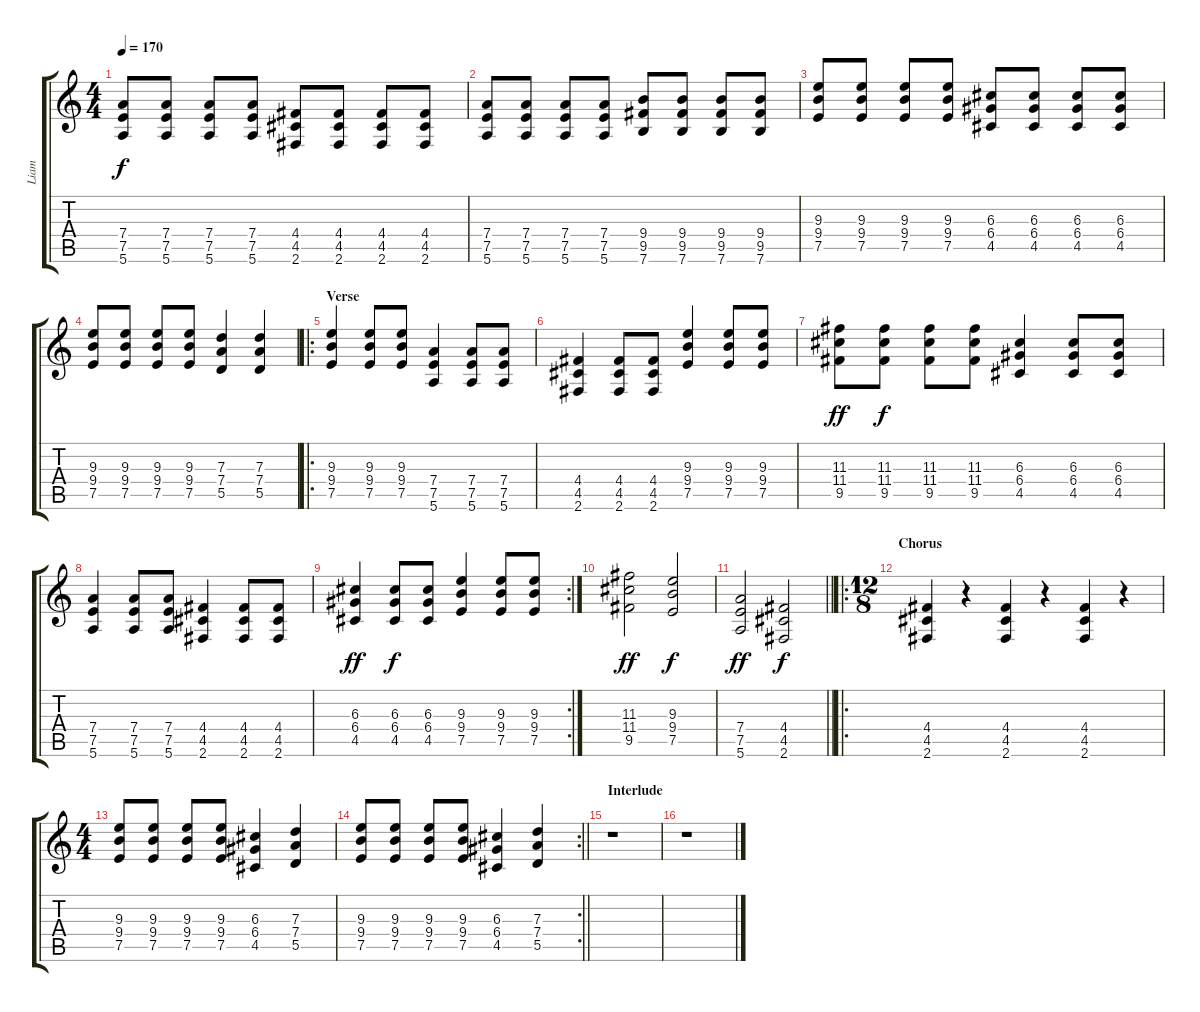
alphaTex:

\track ("Liam" "Liam") {mute instrument distortionguitar}
\staff {score tabs}
\tuning (E4 B3 G3 D3 A2 E2) {hide}
\ts (4 4)
\tempo 170
\clef g2
\ks c
(7.4 7.5 5.6).8{dy f} (7.4 7.5 5.6).8 (7.4 7.5 5.6).8 (7.4 7.5 5.6).8 (4.4 4.5 2.6).8 (4.4 4.5 2.6).8 (4.4 4.5 2.6).8 (4.4 4.5 2.6).8 |
(7.4 7.5 5.6).8 (7.4 7.5 5.6).8 (7.4 7.5 5.6).8 (7.4 7.5 5.6).8 (9.4 9.5 7.6).8 (9.4 9.5 7.6).8 (9.4 9.5 7.6).8 (9.4 9.5 7.6).8 |
(9.3 9.4 7.5).8 (9.3 9.4 7.5).8 (9.3 9.4 7.5).8 (9.3 9.4 7.5).8 (6.3 6.4 4.5).8 (6.3 6.4 4.5).8 (6.3 6.4 4.5).8 (6.3 6.4 4.5).8 |
(9.3 9.4 7.5).8 (9.3 9.4 7.5).8 (9.3 9.4 7.5).8 (9.3 9.4 7.5).8 (7.3 7.4 5.5).4 (7.3 7.4 5.5).4 |
\ro
\section ("" "Verse")
(9.3 9.4 7.5).4 (9.3 9.4 7.5).8 (9.3 9.4 7.5).8 (7.4 7.5 5.6).4 (7.4 7.5 5.6).8 (7.4 7.5 5.6).8 |
(4.4 4.5 2.6).4 (4.4 4.5 2.6).8 (4.4 4.5 2.6).8 (9.3 9.4 7.5).4 (9.3 9.4 7.5).8 (9.3 9.4 7.5).8 |
(11.3 11.4 9.5).8{dy ff} (11.3 11.4 9.5).8{dy f} (11.3 11.4 9.5).8 (11.3 11.4 9.5).8 (6.3 6.4 4.5).4 (6.3 6.4 4.5).8 (6.3 6.4 4.5).8 |
(7.4 7.5 5.6).4 (7.4 7.5 5.6).8 (7.4 7.5 5.6).8 (4.4 4.5 2.6).4 (4.4 4.5 2.6).8 (4.4 4.5 2.6).8 |
\rc 2
(6.3 6.4 4.5).4{dy ff} (6.3 6.4 4.5).8{dy f} (6.3 6.4 4.5).8 (9.3 9.4 7.5).4 (9.3 9.4 7.5).8 (9.3 9.4 7.5).8 |
(11.3 11.4 9.5).2{dy ff} (9.3 9.4 7.5).2{dy f} |
\barLineRight lightlight
(7.4 7.5 5.6).2{dy ff} (4.4 4.5 2.6).2{dy f} |
\ro
\ts (12 8)
\section ("" "Chorus")
(4.4 4.5 2.6).4 r.4 (4.4 4.5 2.6).4 r.4 (4.4 4.5 2.6).4 r.4 |
\ts (4 4)
(9.3 9.4 7.5).8 (9.3 9.4 7.5).8 (9.3 9.4 7.5).8 (9.3 9.4 7.5).8 (6.3 6.4 4.5).4 (7.3 7.4 5.5).4 |
\rc 2
\barLineRight lightlight
(9.3 9.4 7.5).8 (9.3 9.4 7.5).8 (9.3 9.4 7.5).8 (9.3 9.4 7.5).8 (6.3 6.4 4.5).4 (7.3 7.4 5.5).4 |
\section ("" "Interlude")
r.1 |
r.1
